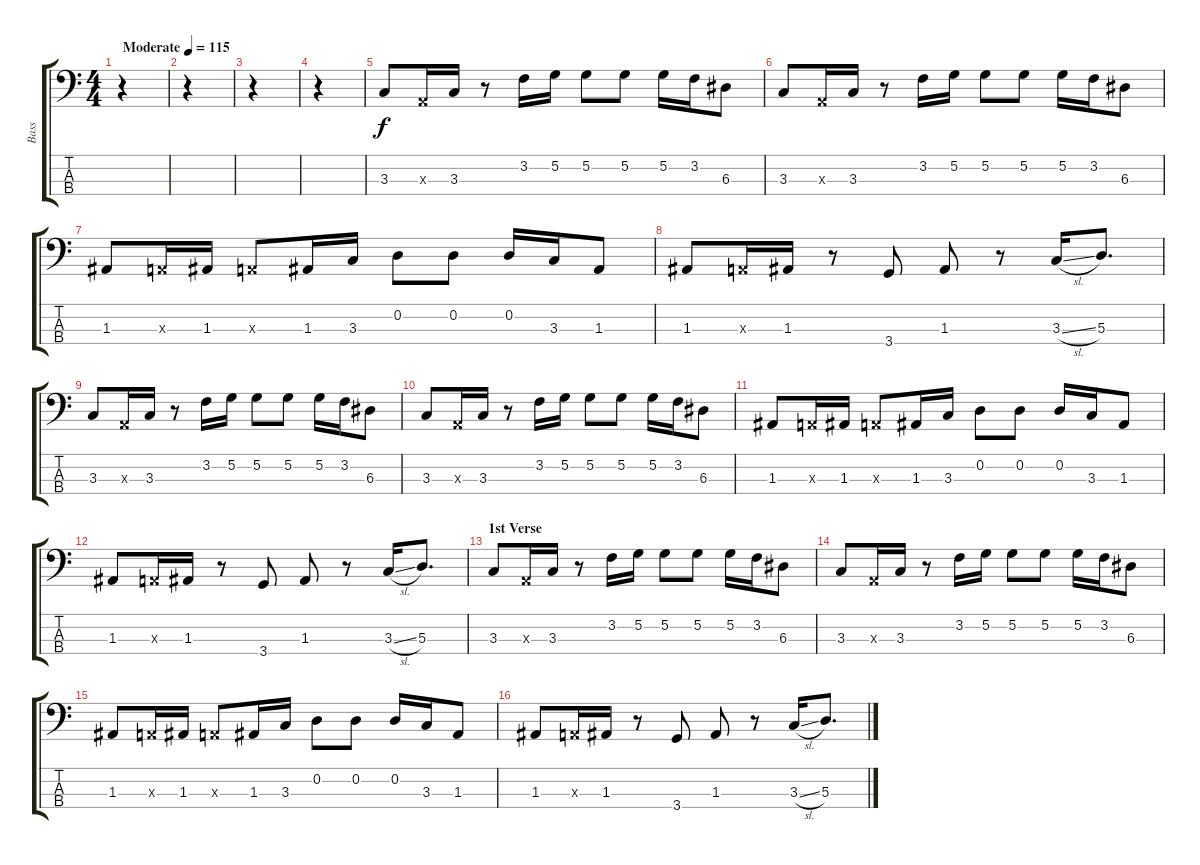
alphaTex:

\track ("Bass" "Bass") {instrument electricbassfinger}
\staff {score tabs}
\tuning (G2 D2 A1 E1) {hide}
\ts (4 4)
\tempo (115 "Moderate")
\clef f4
\ks c
r.4{dy f instrument electricbassfinger} |
r.4 |
r.4 |
r.4 |
3.3.8 0.3{x}.16 3.3.16 r.8 3.2.16 5.2.16 5.2.8 5.2.8 5.2.16 3.2.16 6.3.8 |
3.3.8 0.3{x}.16 3.3.16 r.8 3.2.16 5.2.16 5.2.8 5.2.8 5.2.16 3.2.16 6.3.8 |
1.3.8 0.3{x}.16 1.3.16 0.3{x}.8 1.3.16 3.3.16 0.2.8 0.2.8 0.2.16 3.3.16 1.3.8 |
1.3.8 0.3{x}.16 1.3.16 r.8 3.4.8 1.3.8 r.8 3.3{sl}.16 5.3.8{d} |
3.3.8 0.3{x}.16 3.3.16 r.8 3.2.16 5.2.16 5.2.8 5.2.8 5.2.16 3.2.16 6.3.8 |
3.3.8 0.3{x}.16 3.3.16 r.8 3.2.16 5.2.16 5.2.8 5.2.8 5.2.16 3.2.16 6.3.8 |
1.3.8 0.3{x}.16 1.3.16 0.3{x}.8 1.3.16 3.3.16 0.2.8 0.2.8 0.2.16 3.3.16 1.3.8 |
1.3.8 0.3{x}.16 1.3.16 r.8 3.4.8 1.3.8 r.8 3.3{sl}.16 5.3.8{d} |
\section ("" "1st Verse")
3.3.8 0.3{x}.16 3.3.16 r.8 3.2.16 5.2.16 5.2.8 5.2.8 5.2.16 3.2.16 6.3.8 |
3.3.8 0.3{x}.16 3.3.16 r.8 3.2.16 5.2.16 5.2.8 5.2.8 5.2.16 3.2.16 6.3.8 |
1.3.8 0.3{x}.16 1.3.16 0.3{x}.8 1.3.16 3.3.16 0.2.8 0.2.8 0.2.16 3.3.16 1.3.8 |
1.3.8 0.3{x}.16 1.3.16 r.8 3.4.8 1.3.8 r.8 3.3{sl}.16 5.3.8{d}
